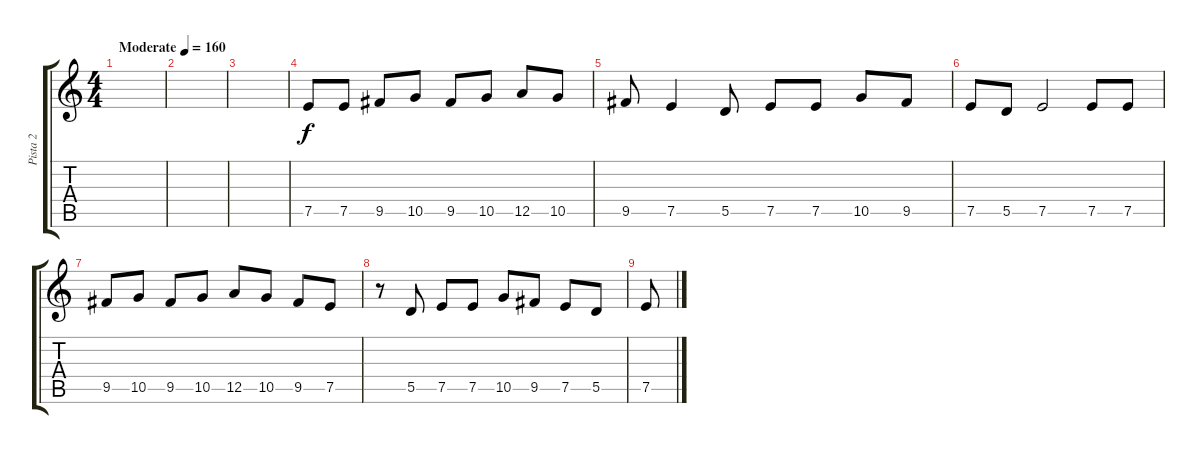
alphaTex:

\track ("Pista 2" "Pista 2") {instrument distortionguitar}
\staff {score tabs}
\tuning (E4 B3 G3 D3 A2 E2) {hide}
\ts (4 4)
\tempo (160 "Moderate")
\clef g2
\ks c
|
|
|
7.5.8 7.5.8 9.5.8 10.5.8 9.5.8 10.5.8 12.5.8 10.5.8 |
9.5.8 7.5.4 5.5.8 7.5.8 7.5.8 10.5.8 9.5.8 |
7.5.8 5.5.8 7.5.2 7.5.8 7.5.8 |
9.5.8 10.5.8 9.5.8 10.5.8 12.5.8 10.5.8 9.5.8 7.5.8 |
r.8 5.5.8 7.5.8 7.5.8 10.5.8 9.5.8 7.5.8 5.5.8 |
7.5.8
